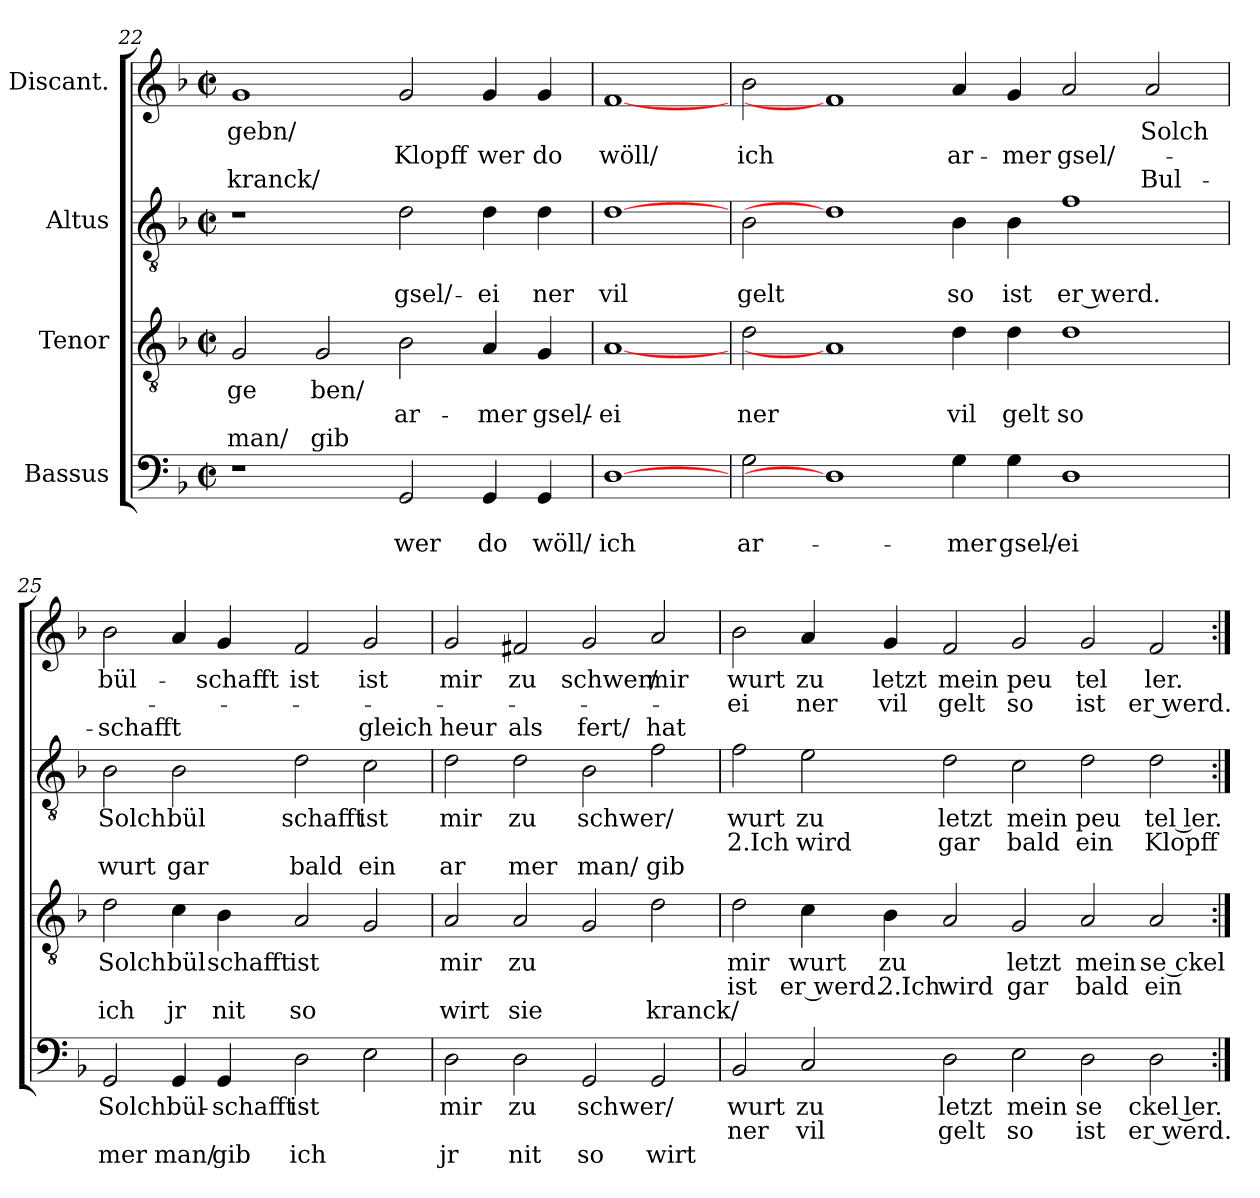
**kern	**text	**text	**text	**kern	**text	**text	**text	**kern	**text	**text	**text	**kern	**text	**text	**text
*part4	*part4	*part4	*part4	*part3	*part3	*part3	*part3	*part2	*part2	*part2	*part2	*part1	*part1	*part1	*part1
*staff4	*staff4	*staff4	*staff4	*staff3	*staff3	*staff3	*staff3	*staff2	*staff2	*staff2	*staff2	*staff1	*staff1	*staff1	*staff1
*I"Bassus	*	*	*	*I"Tenor	*	*	*	*I"Altus	*	*	*	*I"Discant.	*	*	*
*clefF4	*	*	*	*clefGv2	*	*	*	*clefGv2	*	*	*	*clefG2	*	*	*
*k[b-]	*	*	*	*k[b-]	*	*	*	*k[b-]	*	*	*	*k[b-]	*	*	*
*F:	*	*	*	*F:	*	*	*	*F:	*	*	*	*F:	*	*	*
*M2/2	*	*	*	*M2/2	*	*	*	*M2/2	*	*	*	*M2/2	*	*	*
*met(c|)	*	*	*	*met(c|)	*	*	*	*met(c|)	*	*	*	*met(c|)	*	*	*
=22	=22	=22	=22	=22	=22	=22	=22	=22	=22	=22	=22	=22	=22	=22	=22
!	!	!	!	!	!LO:LY:b	!	!LO:LY:b	!	!	!	!	!	!LO:LY:b	!	!LO:LY:b
1r	.	.	.	2G/	ge	.	man/	1r	.	.	.	1g	gebn/	.	kranck/
!	!	!	!	!	!LO:LY:b	!	!LO:LY:b	!	!	!	!	!	!	!	!
.	.	.	.	2G/	ben/	.	gib	.	.	.	.	.	.	.	.
!	!	!LO:LY:b	!	!	!	!LO:LY:b	!	!	!	!LO:LY:b	!	!	!	!LO:LY:b	!
2GG/	.	wer	.	2B-\	.	ar-	.	2d\	.	gsel/-	.	2g/	.	Klopff	.
!	!	!LO:LY:b	!	!	!	!LO:LY:b	!	!	!	!LO:LY:b	!	!	!	!LO:LY:b	!
4GG/	.	do	.	4A/	.	-mer	.	4d\	.	-ei	.	4g/	.	wer	.
!	!	!LO:LY:b	!	!	!	!LO:LY:b	!	!	!	!LO:LY:b	!	!	!	!LO:LY:b	!
4GG/	.	wöll/	.	4G/	.	gsel/-	.	4d\	.	ner	.	4g/	.	do	.
!!LO:PB:g=z
=23	=23	=23	=23	=23	=23	=23	=23	=23	=23	=23	=23	=23	=23	=23	=23
!	!	!LO:LY:b	!	!	!	!LO:LY:b	!	!	!	!LO:LY:b	!	!	!	!LO:LY:b	!
[1D	.	ich	.	[1A	.	-ei	.	[1d	.	vil	.	[1f	.	wöll/	.
=24	=24	=24	=24	=24	=24	=24	=24	=24	=24	=24	=24	=24	=24	=24	=24
!	!	!LO:LY:b	!	!	!	!LO:LY:b	!	!	!	!LO:LY:b	!	!	!	!LO:LY:b	!
2G\	.	ar-	.	2d\	.	ner	.	2B-\	.	gelt	.	2b-\	.	ich	.
1D]	.	.	.	1A]	.	.	.	1d]	.	.	.	1f]	.	.	.
!	!	!LO:LY:b	!	!	!	!LO:LY:b	!	!	!	!LO:LY:b	!	!	!	!LO:LY:b	!
4G\	.	-mer	.	4d\	.	vil	.	4B-\	.	so	.	4a/	.	ar-	.
!	!	!LO:LY:b	!	!	!	!LO:LY:b	!	!	!	!LO:LY:b	!	!	!	!LO:LY:b	!
4G\	.	gsel/-	.	4d\	.	gelt	.	4B-\	.	ist	.	4g/	.	-mer	.
!	!	!LO:LY:b	!	!	!	!LO:LY:b	!	!	!	!LO:LY:b	!	!	!	!LO:LY:b	!
1D	.	-ei	.	1d	.	so	.	1f	.	er werd.	.	2a/	.	gsel/-	.
!	!	!	!	!	!	!	!	!	!	!	!	!	!LO:LY:b	!	!LO:LY:b
.	.	.	.	.	.	.	.	.	.	.	.	2a/	Solch	.	Bul-
=25	=25	=25	=25	=25	=25	=25	=25	=25	=25	=25	=25	=25	=25	=25	=25
!	!LO:LY:b	!	!LO:LY:b	!	!LO:LY:b	!	!LO:LY:b	!	!LO:LY:b	!	!LO:LY:b	!	!LO:LY:b	!	!LO:LY:b
2GG/	Solch	.	mer	2d\	Solch	.	ich	2B-\	Solch	.	wurt	2b-\	bül-	.	-schafft
!	!LO:LY:b	!	!LO:LY:b	!	!LO:LY:b	!	!LO:LY:b	!	!LO:LY:b	!	!LO:LY:b	!	!	!	!
4GG/	bül-	.	man/	4c\	bül	.	jr	2B-\	bül	.	gar	4a/	.	.	.
!	!LO:LY:b	!	!LO:LY:b	!	!LO:LY:b	!	!LO:LY:b	!	!	!	!	!	!LO:LY:b	!	!
4GG/	-schafft	.	gib	4B-\	schafft	.	nit	.	.	.	.	4g/	-schafft	.	.
!	!LO:LY:b	!	!LO:LY:b	!	!LO:LY:b	!	!LO:LY:b	!	!LO:LY:b	!	!LO:LY:b	!	!LO:LY:b	!	!
2D\	ist	.	ich	2A/	ist	.	so	2d\	schafft	.	bald	2f/	ist	.	.
!	!	!	!	!	!	!	!	!	!LO:LY:b	!	!LO:LY:b	!	!LO:LY:b	!	!LO:LY:b
2E\	.	.	.	2G/	.	.	.	2c\	ist	.	ein	2g/	ist	.	gleich
=26	=26	=26	=26	=26	=26	=26	=26	=26	=26	=26	=26	=26	=26	=26	=26
!	!LO:LY:b	!	!LO:LY:b	!	!LO:LY:b	!	!LO:LY:b	!	!LO:LY:b	!	!LO:LY:b	!	!LO:LY:b	!	!LO:LY:b
2D\	mir	.	jr	2A/	mir	.	wirt	2d\	mir	.	ar	2g/	mir	.	heur
!	!LO:LY:b	!	!LO:LY:b	!	!LO:LY:b	!	!LO:LY:b	!	!LO:LY:b	!	!LO:LY:b	!	!LO:LY:b	!	!LO:LY:b
2D\	zu	.	nit	2A/	zu	.	sie	2d\	zu	.	mer	2f#/	zu	.	als
!	!LO:LY:b	!	!LO:LY:b	!	!	!	!	!	!LO:LY:b	!	!LO:LY:b	!	!LO:LY:b	!	!LO:LY:b
2GG/	schwer/	.	so	2G/	.	.	.	2B-\	schwer/	.	man/	2g/	schwer/	.	fert/
!	!	!	!LO:LY:b	!	!	!	!LO:LY:b	!	!	!	!LO:LY:b	!	!LO:LY:b	!	!LO:LY:b
2GG/	.	.	wirt	2d\	.	.	kranck/	2f\	.	.	gib	2a/	mir	.	hat
!!LO:LB:g=z
=27	=27	=27	=27	=27	=27	=27	=27	=27	=27	=27	=27	=27	=27	=27	=27
!	!LO:LY:b	!LO:LY:b	!	!	!LO:LY:b	!LO:LY:b	!	!	!LO:LY:b	!LO:LY:b	!	!	!LO:LY:b	!LO:LY:b	!
2BB-/	wurt	ner	.	2d\	mir	ist	.	2f\	wurt	2.Ich	.	2b-\	wurt	-ei	.
!	!LO:LY:b	!LO:LY:b	!	!	!LO:LY:b	!LO:LY:b	!	!	!LO:LY:b	!LO:LY:b	!	!	!LO:LY:b	!LO:LY:b	!
2C/	zu	vil	.	4c\	wurt	er werd.	.	2e\	zu	wird	.	4a/	zu	ner	.
!	!	!	!	!	!LO:LY:b	!LO:LY:b	!	!	!	!	!	!	!LO:LY:b	!LO:LY:b	!
.	.	.	.	4B-\	zu	2.Ich	.	.	.	.	.	4g/	letzt	vil	.
!	!LO:LY:b	!LO:LY:b	!	!	!	!LO:LY:b	!	!	!LO:LY:b	!LO:LY:b	!	!	!LO:LY:b	!LO:LY:b	!
2D\	letzt	gelt	.	2A/	.	wird	.	2d\	letzt	gar	.	2f/	mein	gelt	.
!	!LO:LY:b	!LO:LY:b	!	!	!LO:LY:b	!LO:LY:b	!	!	!LO:LY:b	!LO:LY:b	!	!	!LO:LY:b	!LO:LY:b	!
2E\	mein	so	.	2G/	letzt	gar	.	2c\	mein	bald	.	2g/	peu	so	.
!	!LO:LY:b	!LO:LY:b	!	!	!LO:LY:b	!LO:LY:b	!	!	!LO:LY:b	!LO:LY:b	!	!	!LO:LY:b	!LO:LY:b	!
2D\	se	ist	.	2A/	mein	bald	.	2d\	peu	ein	.	2g/	tel	ist	.
!	!LO:LY:b	!LO:LY:b	!	!	!LO:LY:b	!LO:LY:b	!	!	!LO:LY:b	!LO:LY:b	!	!	!LO:LY:b	!LO:LY:b	!
2D\	ckel ler.	er werd.	.	2A/	se ckel	ein	.	2d\	tel ler.	Klopff	.	2f/	ler.	er werd.	.
=:|!	=:|!	=:|!	=:|!	=:|!	=:|!	=:|!	=:|!	=:|!	=:|!	=:|!	=:|!	=:|!	=:|!	=:|!	=:|!
*-	*-	*-	*-	*-	*-	*-	*-	*-	*-	*-	*-	*-	*-	*-	*-
